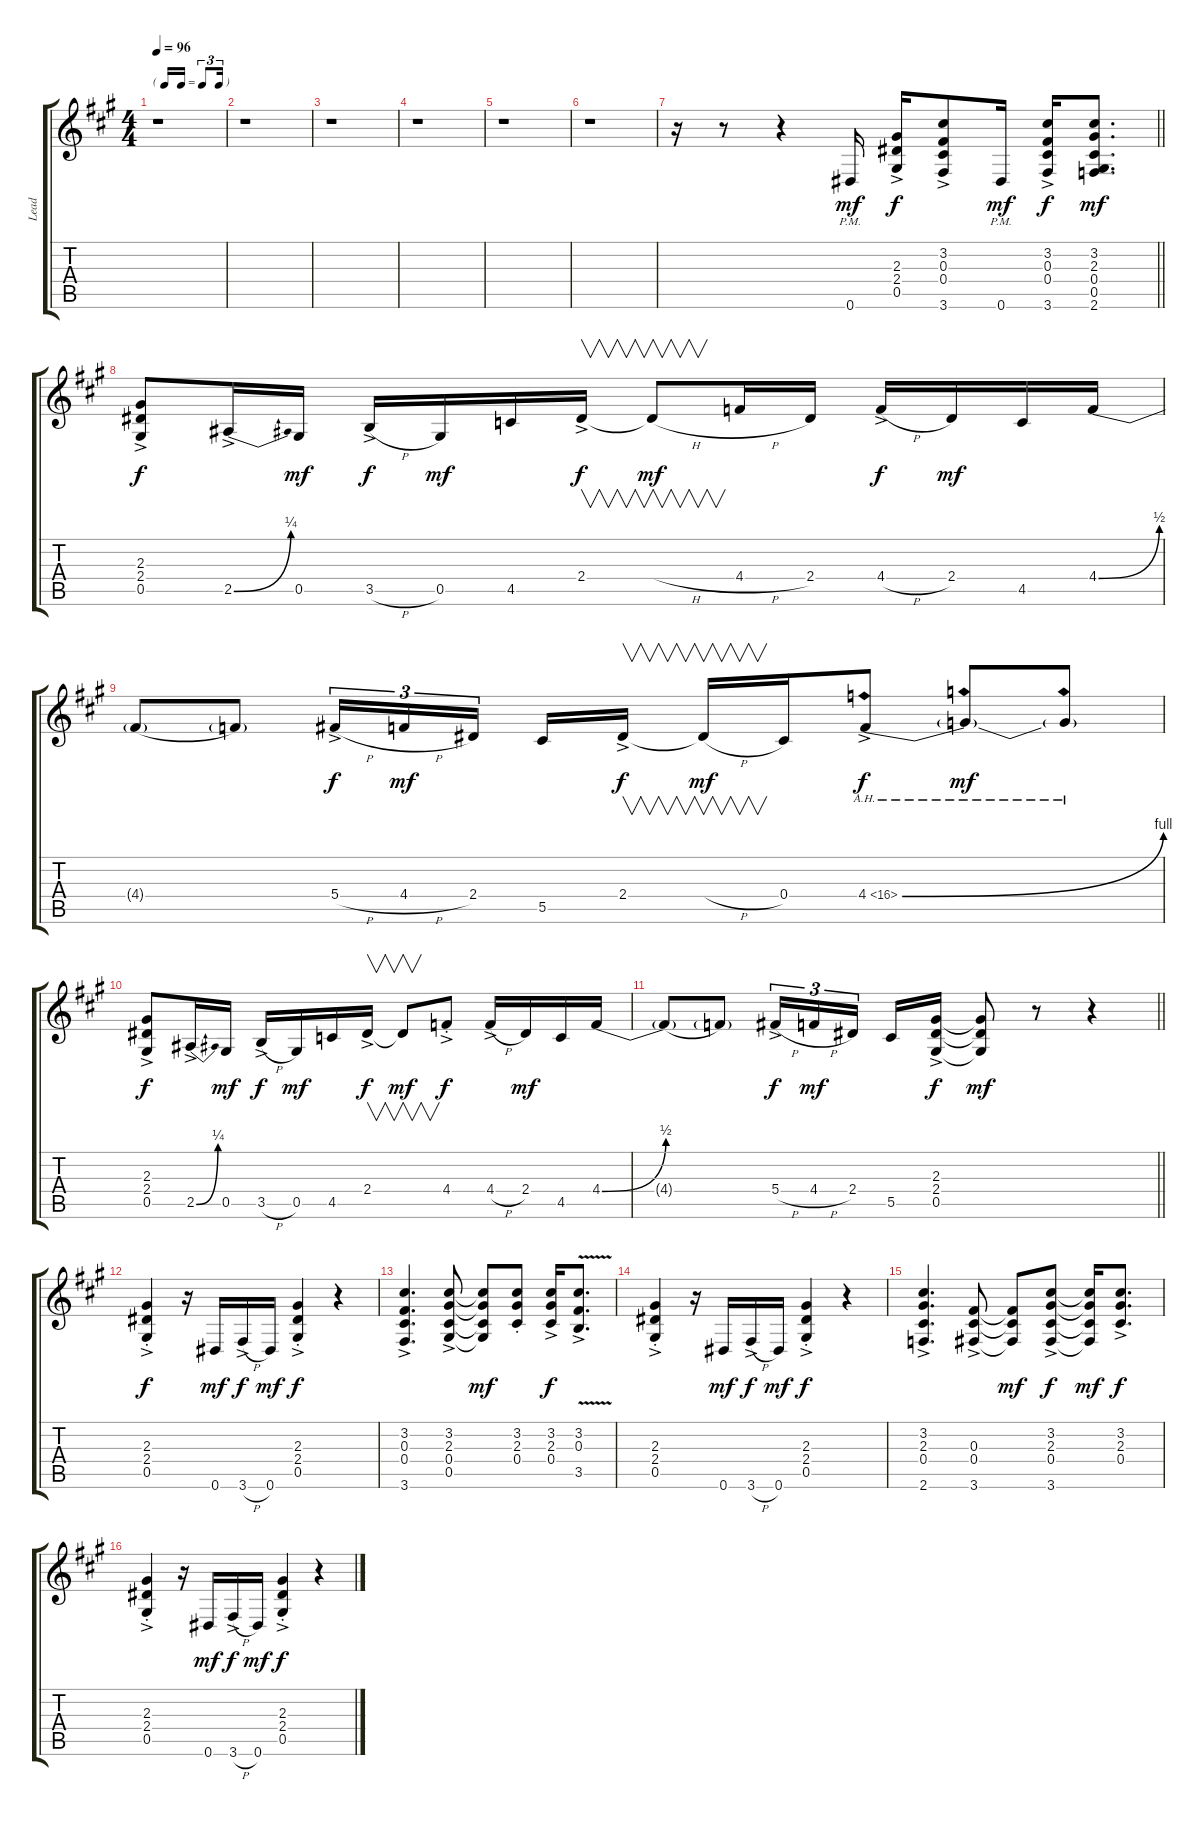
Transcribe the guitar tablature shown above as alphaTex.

\track ("Lead" "Lead") {instrument overdrivenguitar}
\staff {score tabs}
\tuning (Eb4 Bb3 Gb3 Db3 Ab2 Eb2) {hide}
\ts (4 4)
\tf triplet16th
\tempo 96
\clef g2
\ks a
r.1{dy mf instrument overdrivenguitar} |
r.1 |
r.1 |
r.1 |
r.1 |
r.1 |
\barLineRight lightlight
r.16 r.8 r.4 0.6{pm}.16 (2.3{ac} 2.4{ac} 0.5{ac}).16{dy f} (3.2{ac} 0.3{ac} 0.4{ac} 3.6{ac}).8 0.6{pm}.16{dy mf} (3.2{ac} 0.3{ac} 0.4{ac} 3.6{ac}).16{dy f} (3.2 2.3 0.4 0.5 2.6).8{d dy mf} |
(2.3{ac} 2.4{ac} 0.5{ac}).8{dy f} 2.5{be (bend 0 0 60 1) ac}.16 0.5.16{dy mf} 3.5{h ac}.16{dy f} 0.5.16{dy mf} 4.5.16 2.4{ac}.16{v dy f} 2.4{h t}.8{v dy mf} 4.4{h}.16 2.4.16 4.4{h ac}.16{dy f} 2.4.16{dy mf} 4.5.16 4.4{be (bend 0 0 60 2)}.16 |
4.4{be (hold 40 0 60 0) t}.8 4.4{t}.8 5.4{h ac}.16{tu (3 2) dy f} 4.4{h}.16{tu (3 2) dy mf} 2.4.16{tu (3 2) beam splitsecondary} 5.5.16 2.4{ac}.16{v dy f} 2.4{h t}.16{v dy mf} 0.4.16 4.4{be (bend 0 0 60 4) ah 12 ac}.8{dy f} 4.4{ah 12 t}.8{dy mf} 4.4{ah 12 t}.8 |
(2.3{ac} 2.4{ac} 0.5{ac}).8{dy f} 2.5{be (bend 0 0 60 1) ac}.16 0.5.16{dy mf} 3.5{h ac}.16{dy f} 0.5.16{dy mf} 4.5.16 2.4{ac}.16{v dy f} 2.4{t}.8{v dy mf} 4.4{ac st}.8{dy f} 4.4{h ac}.16 2.4.16{dy mf} 4.5.16 4.4{be (bend 0 0 60 2)}.16 |
\barLineRight lightlight
4.4{be (hold 40 0 60 0) t}.8 4.4{t}.8 5.4{h ac}.16{tu (3 2) dy f} 4.4{h}.16{tu (3 2) dy mf} 2.4.16{tu (3 2) beam splitsecondary} 5.5.16 (2.3{ac} 2.4{ac} 0.5{ac}).16{dy f} (2.3{t} 2.4{t} 0.5{t}).8{dy mf} r.8 r.4 |
(2.3{ac st} 2.4{ac st} 0.5{ac st}).4{dy f} r.16 0.6.16{dy mf} 3.6{h ac}.16{dy f} 0.6.16{dy mf} (2.3{ac st} 2.4{ac st} 0.5{ac st}).4{dy f} r.4 |
(3.2{ac} 0.3{ac} 0.4{ac} 3.6{ac}).4{d} (3.2{ac} 2.3{ac} 0.4{ac} 0.5{ac}).8 (3.2{t} 2.3{t} 0.4{t} 0.5{t}).8{dy mf} (3.2{st} 2.3{st} 0.4{st}).8 (3.2{ac} 2.3{ac} 0.4{ac}).16{dy f} (3.2{v ac} 0.3{v ac} 3.5{v ac}).8{d} |
(2.3{ac st} 2.4{ac st} 0.5{ac st}).4 r.16 0.6.16{dy mf} 3.6{h ac}.16{dy f} 0.6.16{dy mf} (2.3{ac st} 2.4{ac st} 0.5{ac st}).4{dy f} r.4 |
(3.2{ac} 2.3{ac} 0.4{ac} 2.6{ac}).4{d} (0.3{ac} 0.4{ac} 3.6{ac}).8 (0.3{t} 0.4{t} 3.6{t}).8{dy mf} (3.2{ac} 2.3{ac} 0.4{ac} 3.6{ac}).8{dy f} (3.2{t} 2.3{t} 0.4{t} 3.6{t}).16{dy mf} (3.2{ac} 2.3{ac} 0.4{ac}).8{d dy f} |
(2.3{ac st} 2.4{ac st} 0.5{ac st}).4 r.16 0.6.16{dy mf} 3.6{h ac}.16{dy f} 0.6.16{dy mf} (2.3{ac st} 2.4{ac st} 0.5{ac st}).4{dy f} r.4
